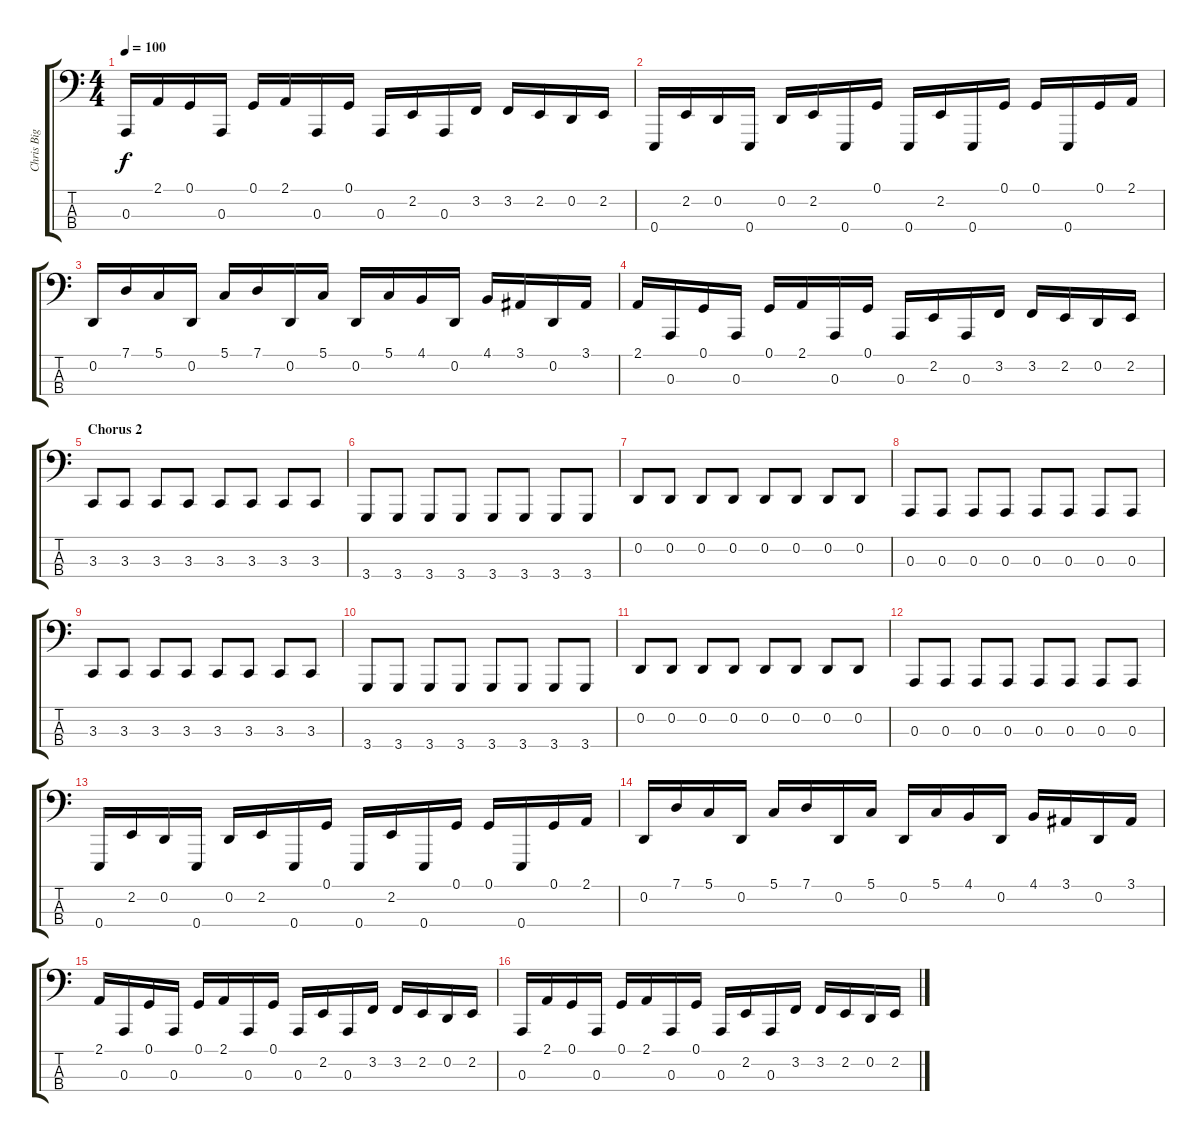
\track ("Chris Big Muff" "Chris Big ") {instrument synthbrass1}
\staff {score tabs}
\tuning (G2 D2 A1 E1) {hide}
\ts (4 4)
\tempo 100
\clef f4
\ks c
0.3.16{dy f} 2.1.16 0.1.16 0.3.16 0.1.16 2.1.16 0.3.16 0.1.16 0.3.16 2.2.16 0.3.16 3.2.16 3.2.16 2.2.16 0.2.16 2.2.16 |
0.4.16 2.2.16 0.2.16 0.4.16 0.2.16 2.2.16 0.4.16 0.1.16 0.4.16 2.2.16 0.4.16 0.1.16 0.1.16 0.4.16 0.1.16 2.1.16 |
0.2.16 7.1.16 5.1.16 0.2.16 5.1.16 7.1.16 0.2.16 5.1.16 0.2.16 5.1.16 4.1.16 0.2.16 4.1.16 3.1.16 0.2.16 3.1.16 |
2.1.16 0.3.16 0.1.16 0.3.16 0.1.16 2.1.16 0.3.16 0.1.16 0.3.16 2.2.16 0.3.16 3.2.16 3.2.16 2.2.16 0.2.16 2.2.16 |
\section ("" "Chorus 2")
3.3.8 3.3.8 3.3.8 3.3.8 3.3.8 3.3.8 3.3.8 3.3.8 |
3.4.8 3.4.8 3.4.8 3.4.8 3.4.8 3.4.8 3.4.8 3.4.8 |
0.2.8 0.2.8 0.2.8 0.2.8 0.2.8 0.2.8 0.2.8 0.2.8 |
0.3.8 0.3.8 0.3.8 0.3.8 0.3.8 0.3.8 0.3.8 0.3.8 |
3.3.8 3.3.8 3.3.8 3.3.8 3.3.8 3.3.8 3.3.8 3.3.8 |
3.4.8 3.4.8 3.4.8 3.4.8 3.4.8 3.4.8 3.4.8 3.4.8 |
0.2.8 0.2.8 0.2.8 0.2.8 0.2.8 0.2.8 0.2.8 0.2.8 |
0.3.8 0.3.8 0.3.8 0.3.8 0.3.8 0.3.8 0.3.8 0.3.8 |
0.4.16 2.2.16 0.2.16 0.4.16 0.2.16 2.2.16 0.4.16 0.1.16 0.4.16 2.2.16 0.4.16 0.1.16 0.1.16 0.4.16 0.1.16 2.1.16 |
0.2.16 7.1.16 5.1.16 0.2.16 5.1.16 7.1.16 0.2.16 5.1.16 0.2.16 5.1.16 4.1.16 0.2.16 4.1.16 3.1.16 0.2.16 3.1.16 |
2.1.16 0.3.16 0.1.16 0.3.16 0.1.16 2.1.16 0.3.16 0.1.16 0.3.16 2.2.16 0.3.16 3.2.16 3.2.16 2.2.16 0.2.16 2.2.16 |
0.3.16 2.1.16 0.1.16 0.3.16 0.1.16 2.1.16 0.3.16 0.1.16 0.3.16 2.2.16 0.3.16 3.2.16 3.2.16 2.2.16 0.2.16 2.2.16
